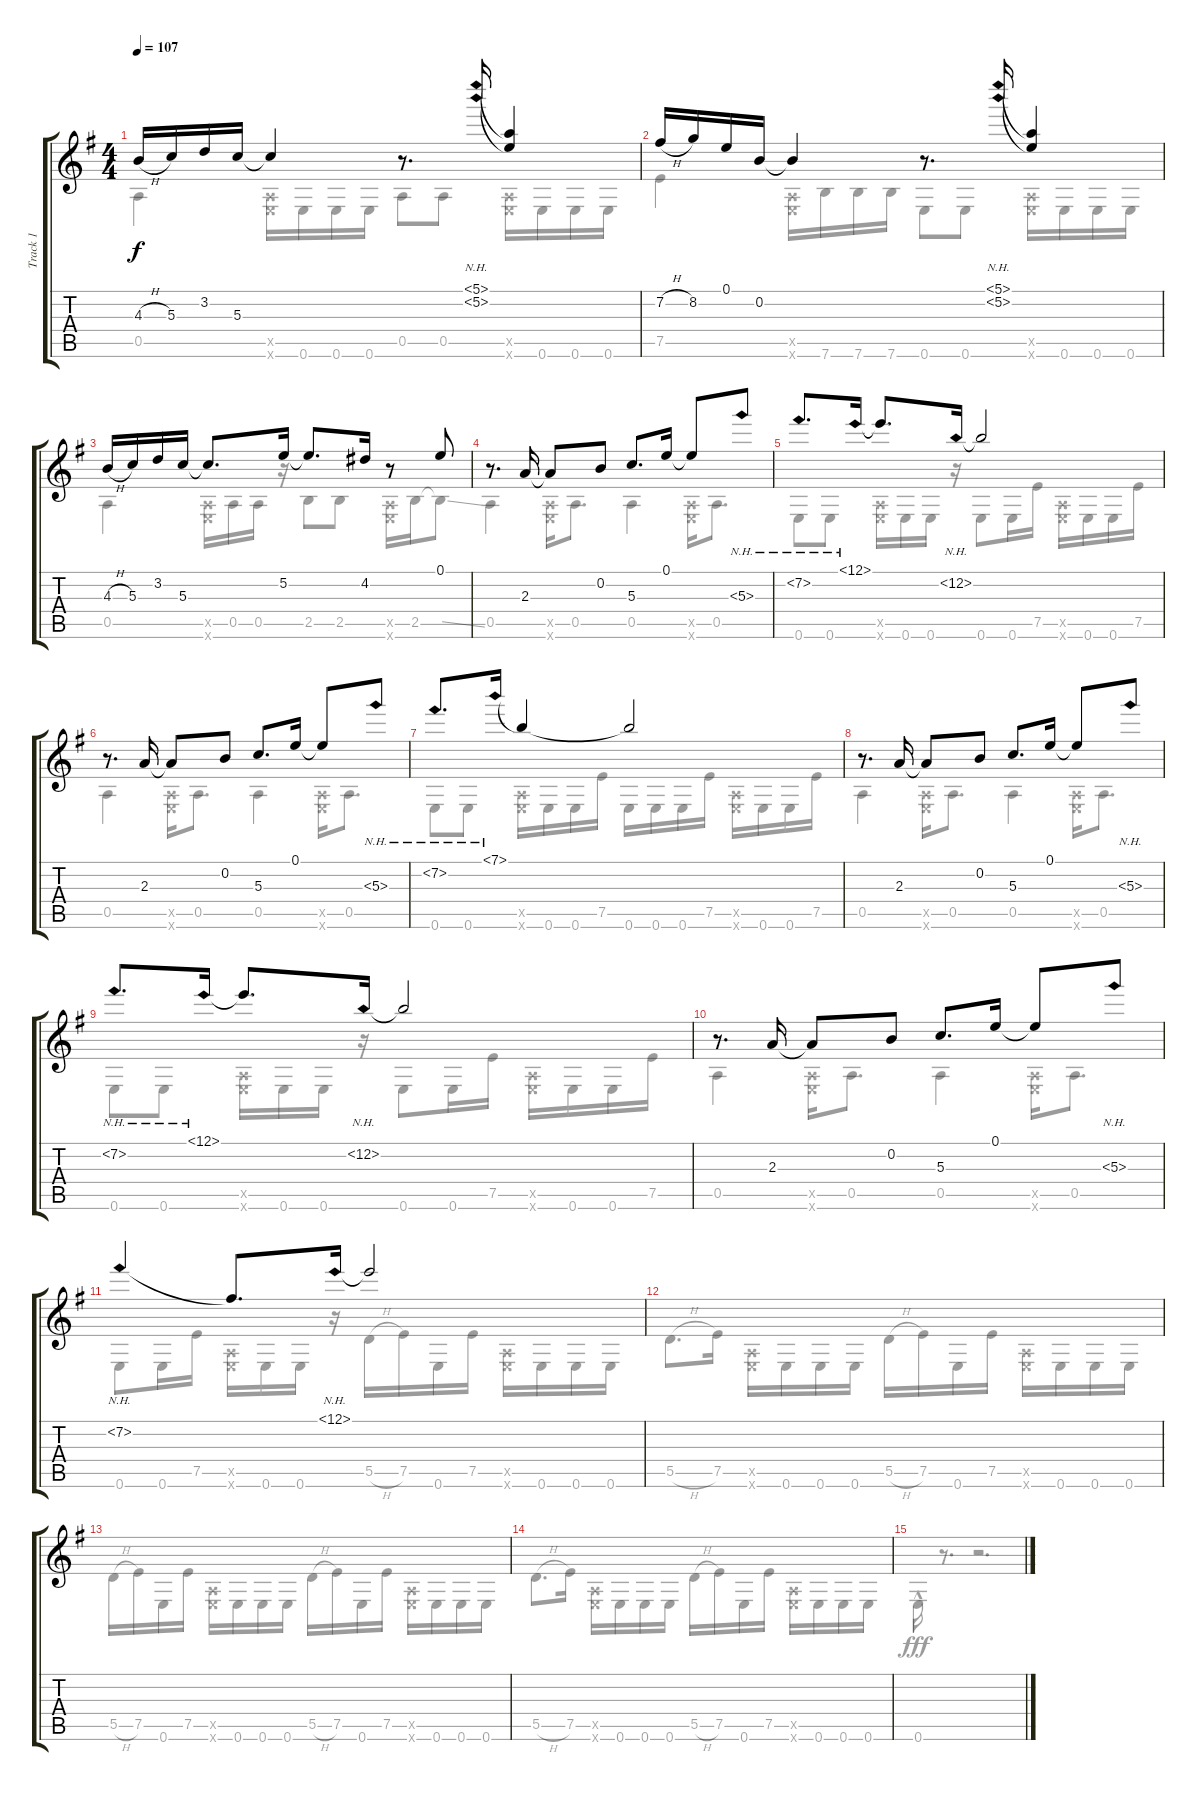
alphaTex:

\track ("Track 1" "Track 1") {instrument acousticguitarsteel}
\staff {score tabs}
\tuning (E4 B3 G3 D3 A2 E2) {hide}
\voice
\ts (4 4)
\tempo 107
\clef g2
\ks eminor
4.3{h}.16{dy f} 5.3.16 3.2.16 5.3.16 5.3{t}.4 r.8{d} (5.1{nh} 5.2{nh}).16 (5.1{t} 5.2{t}).4 |
7.2{h}.16 8.2.16 0.1.16 0.2.16 0.2{t}.4 r.8{d} (5.1{nh} 5.2{nh}).16 (5.1{t} 5.2{t}).4 |
4.3{h}.16 5.3.16 3.2.16 5.3.16 5.3{t}.8{d} 5.2.16 5.2{t}.8{d} 4.2.16 r.8 0.1.8 |
r.8{d} 2.3.16 2.3{t}.8 0.2.8 5.3.8{d} 0.1.16 0.1{t}.8 5.3{nh}.8 |
7.2{nh}.8{d} 12.1{nh}.16 12.1{t}.8{d} 12.2{nh}.16 12.2{t}.2 |
r.8{d} 2.3.16 2.3{t}.8 0.2.8 5.3.8{d} 0.1.16 0.1{t}.8 5.3{nh}.8 |
7.2{nh}.8{d} 7.1{nh}.16 7.1{t}.4 7.1{t}.2 |
r.8{d} 2.3.16 2.3{t}.8 0.2.8 5.3.8{d} 0.1.16 0.1{t}.8 5.3{nh}.8 |
7.2{nh}.8{d} 12.1{nh}.16 12.1{t}.8{d} 12.2{nh}.16 12.2{t}.2 |
r.8{d} 2.3.16 2.3{t}.8 0.2.8 5.3.8{d} 0.1.16 0.1{t}.8 5.3{nh}.8 |
7.2{nh}.4 7.2{t}.8{d} 12.1{nh}.16 12.1{t}.2 |
|
|
|
\voice
\clef g2
\ottava regular
\simile none
\ks eminor
0.5.4{dy f} (0.5{x} 0.6{x}).16 0.6.16 0.6.16 0.6.16 0.5.8 0.5.8 (0.5{x} 0.6{x}).16 0.6.16 0.6.16 0.6.16 |
7.5.4 (0.5{x} 0.6{x}).16 7.6.16 7.6.16 7.6.16 0.6.8 0.6.8 (0.5{x} 0.6{x}).16 0.6.16 0.6.16 0.6.16 |
0.5.4 (0.5{x} 0.6{x}).16 0.5.16 0.5.16 r.16 2.5.8 2.5.8 (0.5{x} 0.6{x}).16 2.5.16 2.5{ss t}.8 |
0.5.4 (0.5{x} 0.6{x}).16 0.5.8{d} 0.5.4 (0.5{x} 0.6{x}).16 0.5.8{d} |
0.6.8 0.6.8 (0.5{x} 0.6{x}).16 0.6.16 0.6.16 r.16 0.6.8 0.6.16 7.5.16 (0.5{x} 0.6{x}).16 0.6.16 0.6.16 7.5.16 |
0.5.4 (0.5{x} 0.6{x}).16 0.5.8{d} 0.5.4 (0.5{x} 0.6{x}).16 0.5.8{d} |
0.6.8 0.6.8 (0.5{x} 0.6{x}).16 0.6.16 0.6.16 7.5.16 0.6.16 0.6.16 0.6.16 7.5.16 (0.5{x} 0.6{x}).16 0.6.16 0.6.16 7.5.16 |
0.5.4 (0.5{x} 0.6{x}).16 0.5.8{d} 0.5.4 (0.5{x} 0.6{x}).16 0.5.8{d} |
0.6.8 0.6.8 (0.5{x} 0.6{x}).16 0.6.16 0.6.16 r.16 0.6.8 0.6.16 7.5.16 (0.5{x} 0.6{x}).16 0.6.16 0.6.16 7.5.16 |
0.5.4 (0.5{x} 0.6{x}).16 0.5.8{d} 0.5.4 (0.5{x} 0.6{x}).16 0.5.8{d} |
0.6.8 0.6.16 7.5.16 (0.5{x} 0.6{x}).16 0.6.16 0.6.16 r.16 5.5{h}.16 7.5.16 0.6.16 7.5.16 (0.5{x} 0.6{x}).16 0.6.16 0.6.16 0.6.16 |
5.5{h}.8{d} 7.5.16 (0.5{x} 0.6{x}).16 0.6.16 0.6.16 0.6.16 5.5{h}.16 7.5.16 0.6.16 7.5.16 (0.5{x} 0.6{x}).16 0.6.16 0.6.16 0.6.16 |
5.5{h}.16 7.5.16 0.6.16 7.5.16 (0.5{x} 0.6{x}).16 0.6.16 0.6.16 0.6.16 5.5{h}.16 7.5.16 0.6.16 7.5.16 (0.5{x} 0.6{x}).16 0.6.16 0.6.16 0.6.16 |
5.5{h}.8{d} 7.5.16 (0.5{x} 0.6{x}).16 0.6.16 0.6.16 0.6.16 5.5{h}.16 7.5.16 0.6.16 7.5.16 (0.5{x} 0.6{x}).16 0.6.16 0.6.16 0.6.16 |
0.6{hac}.16{dy fff} r.8{d} r.2{d}
